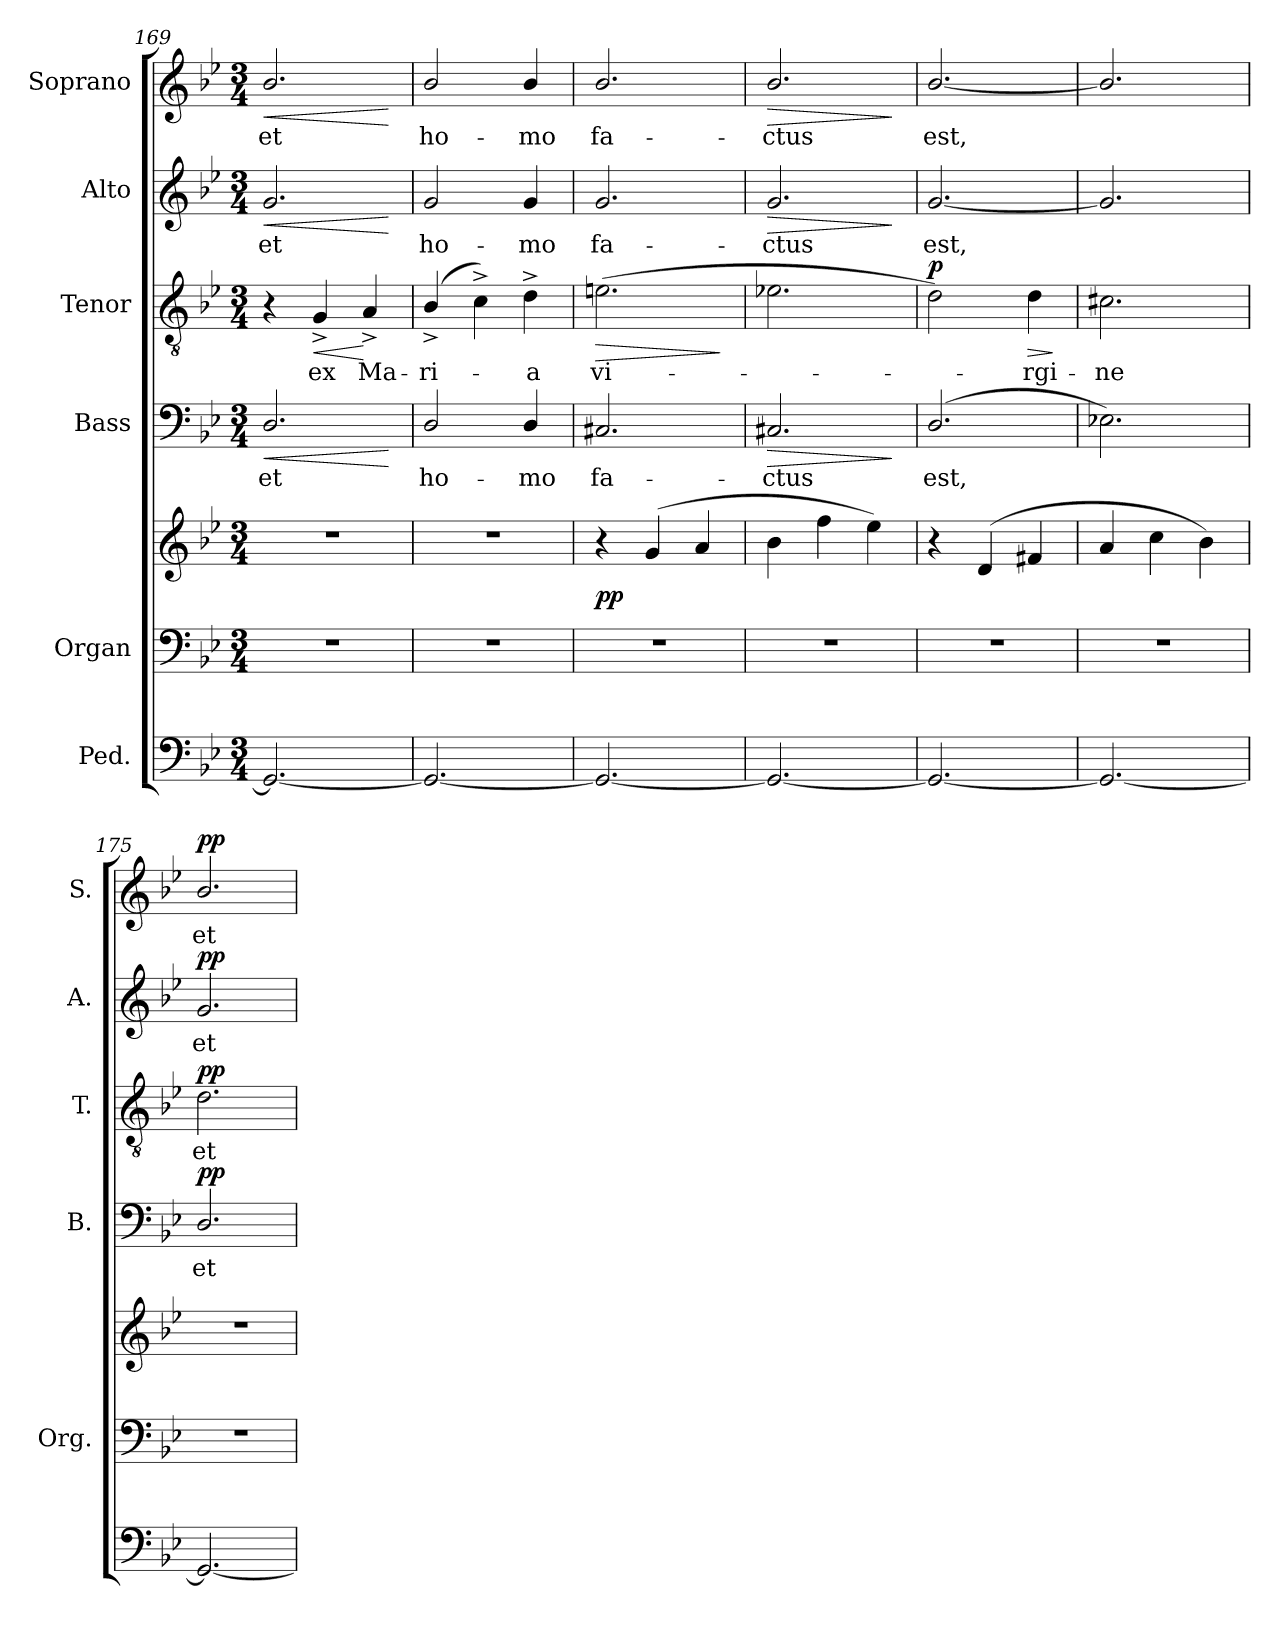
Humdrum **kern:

**kern	**kern	**kern	**dynam	**kern	**text	**dynam	**kern	**text	**dynam	**kern	**text	**dynam	**kern	**text	**dynam
*part6	*part5	*part5	*part5	*part4	*part4	*part4	*part3	*part3	*part3	*part2	*part2	*part2	*part1	*part1	*part1
*staff7	*staff6	*staff5	*staff5/6	*staff4	*staff4	*staff4	*staff3	*staff3	*staff3	*staff2	*staff2	*staff2	*staff1	*staff1	*staff1
*I"Ped.	*I"Organ	*	*	*I"Bass	*	*	*I"Tenor	*	*	*I"Alto	*	*	*I"Soprano	*	*
*	*I'Org.	*	*	*I'B.	*	*	*I'T.	*	*	*I'A.	*	*	*I'S.	*	*
*clefF4	*clefF4	*clefG2	*	*clefF4	*	*	*clefGv2	*	*	*clefG2	*	*	*clefG2	*	*
*	*	*	*	*	*	*	*ITrd7c12	*	*	*	*	*	*	*	*
*k[b-e-]	*k[b-e-]	*k[b-e-]	*	*k[b-e-]	*	*	*k[b-e-]	*	*	*k[b-e-]	*	*	*k[b-e-]	*	*
*B-:	*B-:	*B-:	*	*B-:	*	*	*B-:	*	*	*B-:	*	*	*B-:	*	*
*M3/4	*M3/4	*M3/4	*	*M3/4	*	*	*M3/4	*	*	*M3/4	*	*	*M3/4	*	*
=169	=169	=169	=169	=169	=169	=169	=169	=169	=169	=169	=169	=169	=169	=169	=169
!	!LO:N:vis=1	!LO:N:vis=1	!	!	!	!	!	!	!	!	!	!	!	!	!
!	!	!	!	!	!LO:LY:b:color=#000000	!LO:HP:b	!	!	!	!	!	!	!	!	!
!	!	!	!	!	!	!	!	!	!	!	!LO:LY:b:color=#000000	!LO:HP:b	!	!	!
!	!	!	!	!	!	!	!	!	!	!	!	!	!	!LO:LY:b:color=#000000	!LO:HP:b
2.GGi/_	2.r	2.r	.	2.Di/	et	<	4r	.	.	2.gi/	et	<	2.b-i/	et	<
!	!	!	!	!	!	!	!	!LO:LY:b:color=#000000	!LO:HP:b	!	!	!	!	!	!
.	.	.	.	.	.	.	4GG^i/	ex	<	.	.	.	.	.	.
!	!	!	!	!	!	!	!	!LO:LY:b:color=#000000	!	!	!	!	!	!	!
.	.	.	.	.	.	.	4AA^i/	Ma-	[	.	.	.	.	.	.
.	.	.	.	.	.	[	.	.	.	.	.	[	.	.	[
=170	=170	=170	=170	=170	=170	=170	=170	=170	=170	=170	=170	=170	=170	=170	=170
!	!LO:N:vis=1	!LO:N:vis=1	!	!	!	!	!	!	!	!	!	!	!	!	!
!	!	!	!	!	!LO:LY:b:color=#000000	!	!	!	!	!	!	!	!	!	!
!	!	!	!	!	!	!	!	!LO:LY:b:color=#000000	!	!	!	!	!	!	!
!	!	!	!	!	!	!	!	!	!	!	!LO:LY:b:color=#000000	!	!	!	!
!	!	!	!	!	!	!	!	!	!	!	!	!	!	!LO:LY:b:color=#000000	!
2.GGi/_	2.r	2.r	.	2Di/	ho-	.	(4BB-^i/	-ri-	.	2gi/	ho-	.	2b-i/	ho-	.
.	.	.	.	.	.	.	4C^i\)	.	.	.	.	.	.	.	.
!	!	!	!	!	!LO:LY:b:color=#000000	!	!	!	!	!	!	!	!	!	!
!	!	!	!	!	!	!	!	!LO:LY:b:color=#000000	!	!	!	!	!	!	!
!	!	!	!	!	!	!	!	!	!	!	!LO:LY:b:color=#000000	!	!	!	!
!	!	!	!	!	!	!	!	!	!	!	!	!	!	!LO:LY:b:color=#000000	!
.	.	.	.	4Di/	-mo	.	4D^i\	-a	.	4gi/	-mo	.	4b-i/	-mo	.
=171	=171	=171	=171	=171	=171	=171	=171	=171	=171	=171	=171	=171	=171	=171	=171
!	!LO:N:vis=1	!	!	!	!	!	!	!	!	!	!	!	!	!	!
!	!	!	!	!	!LO:LY:b:color=#000000	!	!	!	!	!	!	!	!	!	!
!	!	!	!	!	!	!	!	!LO:LY:b:color=#000000	!LO:HP:b	!	!	!	!	!	!
!	!	!	!	!	!	!	!	!	!	!	!LO:LY:b:color=#000000	!	!	!	!
!	!	!	!	!	!	!	!	!	!	!	!	!	!	!LO:LY:b:color=#000000	!
2.GGi/_	2.r	4r	pp	2.C#Xi/	fa-	.	(2.Eni\	vi-	>	2.gi/	fa-	.	2.b-i/	fa-	.
.	.	(4gi/	.	.	.	.	.	.	.	.	.	.	.	.	.
.	.	4ai/	.	.	.	.	.	.	.	.	.	.	.	.	.
.	.	.	.	.	.	.	.	.	]	.	.	.	.	.	.
=172	=172	=172	=172	=172	=172	=172	=172	=172	=172	=172	=172	=172	=172	=172	=172
!	!LO:N:vis=1	!	!	!	!	!	!	!	!	!	!	!	!	!	!
!	!	!	!	!	!LO:LY:b:color=#000000	!LO:HP:b	!	!	!	!	!	!	!	!	!
!	!	!	!	!	!	!	!	!	!	!	!LO:LY:b:color=#000000	!LO:HP:b	!	!	!
!	!	!	!	!	!	!	!	!	!	!	!	!	!	!LO:LY:b:color=#000000	!LO:HP:b
2.GGi/_	2.r	4b-i\	.	2.C#Xi/	-ctus	>	2.E-Xi\	.	.	2.gi/	-ctus	>	2.b-i/	-ctus	>
.	.	4ffi\	.	.	.	.	.	.	.	.	.	.	.	.	.
.	.	4ee-i\)	.	.	.	.	.	.	.	.	.	.	.	.	.
.	.	.	.	.	.	]	.	.	.	.	.	]	.	.	]
=173	=173	=173	=173	=173	=173	=173	=173	=173	=173	=173	=173	=173	=173	=173	=173
!	!LO:N:vis=1	!	!	!	!	!	!	!	!	!	!	!	!	!	!
!	!	!	!	!	!LO:LY:b:color=#000000	!	!	!	!	!	!	!	!	!	!
!	!	!	!	!	!	!	!	!	!	!	!LO:LY:b:color=#000000	!	!	!	!
!	!	!	!	!	!	!	!	!	!	!	!	!	!	!LO:LY:b:color=#000000	!
2.GGi/_	2.r	4r	.	(2.Di/	est,	.	2Di\)	.	p	[2.gi/	est,	.	[2.b-i/	est,	.
.	.	(4di/	.	.	.	.	.	.	.	.	.	.	.	.	.
!	!	!	!	!	!	!	!	!LO:LY:b:color=#000000	!LO:HP:b	!	!	!	!	!	!
.	.	4f#Xi/	.	.	.	.	4Di\	-rgi-	>	.	.	.	.	.	.
.	.	.	.	.	.	.	.	.	]	.	.	.	.	.	.
=174	=174	=174	=174	=174	=174	=174	=174	=174	=174	=174	=174	=174	=174	=174	=174
!	!LO:N:vis=1	!	!	!	!	!	!	!	!	!	!	!	!	!	!
!	!	!	!	!	!	!	!	!LO:LY:b:color=#000000	!	!	!	!	!	!	!
2.GGi/_	2.r	4ai/	.	2.E-Xi\)	.	.	2.C#Xi\	-ne	.	2.gi/]	.	.	2.b-i/]	.	.
.	.	4cci\	.	.	.	.	.	.	.	.	.	.	.	.	.
.	.	4b-i\)	.	.	.	.	.	.	.	.	.	.	.	.	.
!!LO:LB:g=z
=175	=175	=175	=175	=175	=175	=175	=175	=175	=175	=175	=175	=175	=175	=175	=175
!	!LO:N:vis=1	!LO:N:vis=1	!	!	!	!	!	!	!	!	!	!	!	!	!
!	!	!	!	!	!LO:LY:b:color=#000000	!	!	!	!	!	!	!	!	!	!
!	!	!	!	!	!	!	!	!LO:LY:b:color=#000000	!	!	!	!	!	!	!
!	!	!	!	!	!	!	!	!	!	!	!LO:LY:b:color=#000000	!	!	!	!
!	!	!	!	!	!	!	!	!	!	!	!	!	!	!LO:LY:b:color=#000000	!
2.GGi/_	2.r	2.r	.	2.Di/	et	pp	2.Di\	et	pp	2.gi/	et	pp	2.b-i/	et	pp
=	=	=	=	=	=	=	=	=	=	=	=	=	=	=	=
*-	*-	*-	*-	*-	*-	*-	*-	*-	*-	*-	*-	*-	*-	*-	*-
